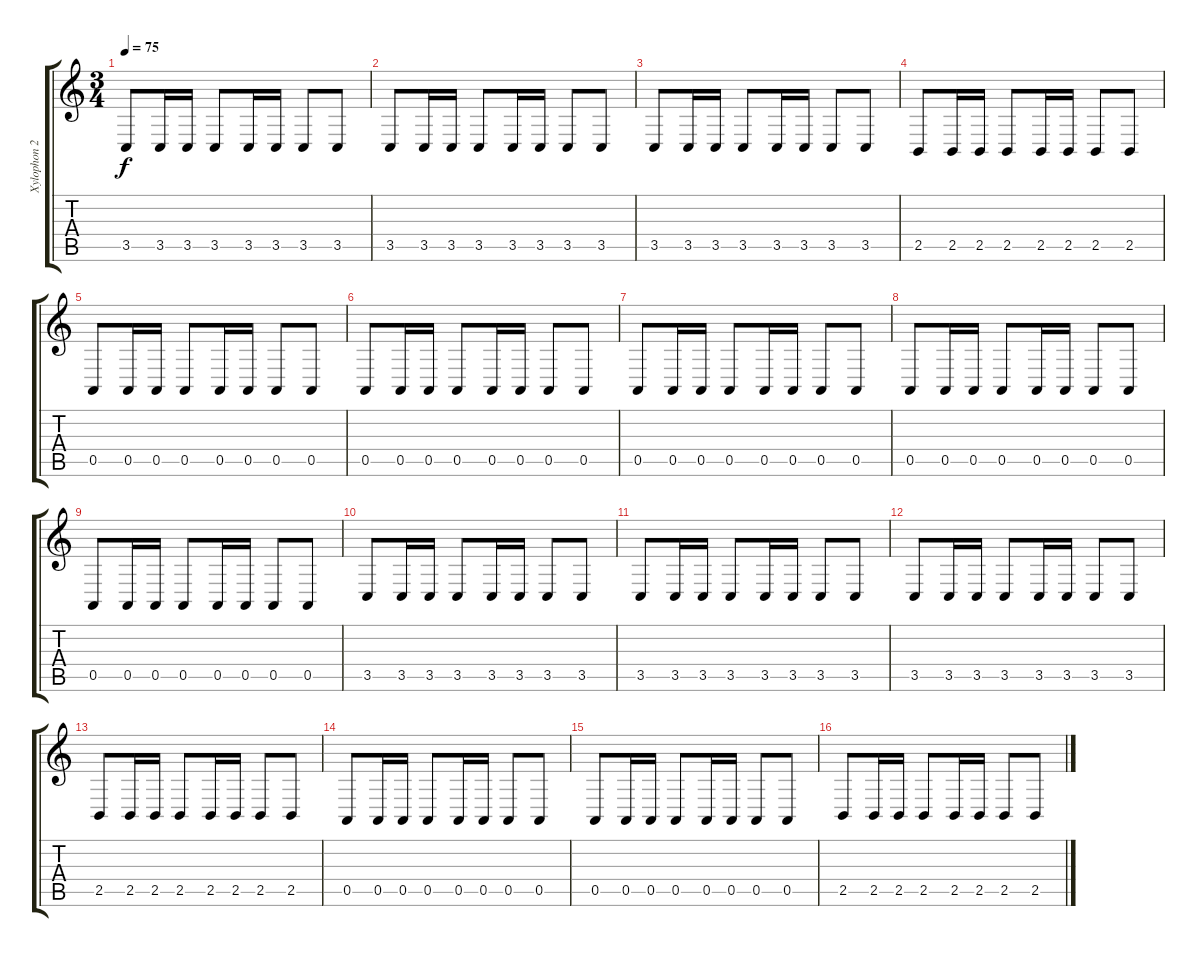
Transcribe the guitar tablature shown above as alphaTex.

\track ("Xylophon 2" "Xylophon 2") {instrument timpani}
\staff {score tabs}
\tuning (E4 B3 G3 D3 A2 E2) {hide}
\ts (3 4)
\tempo 75
\clef g2
\ks c
3.5.8{dy f} 3.5.16 3.5.16 3.5.8 3.5.16 3.5.16 3.5.8 3.5.8 |
3.5.8 3.5.16 3.5.16 3.5.8 3.5.16 3.5.16 3.5.8 3.5.8 |
3.5.8 3.5.16 3.5.16 3.5.8 3.5.16 3.5.16 3.5.8 3.5.8 |
2.5.8 2.5.16 2.5.16 2.5.8 2.5.16 2.5.16 2.5.8 2.5.8 |
0.5.8 0.5.16 0.5.16 0.5.8 0.5.16 0.5.16 0.5.8 0.5.8 |
0.5.8 0.5.16 0.5.16 0.5.8 0.5.16 0.5.16 0.5.8 0.5.8 |
0.5.8 0.5.16 0.5.16 0.5.8 0.5.16 0.5.16 0.5.8 0.5.8 |
0.5.8 0.5.16 0.5.16 0.5.8 0.5.16 0.5.16 0.5.8 0.5.8 |
0.5.8 0.5.16 0.5.16 0.5.8 0.5.16 0.5.16 0.5.8 0.5.8 |
3.5.8 3.5.16 3.5.16 3.5.8 3.5.16 3.5.16 3.5.8 3.5.8 |
3.5.8 3.5.16 3.5.16 3.5.8 3.5.16 3.5.16 3.5.8 3.5.8 |
3.5.8 3.5.16 3.5.16 3.5.8 3.5.16 3.5.16 3.5.8 3.5.8 |
2.5.8 2.5.16 2.5.16 2.5.8 2.5.16 2.5.16 2.5.8 2.5.8 |
0.5.8 0.5.16 0.5.16 0.5.8 0.5.16 0.5.16 0.5.8 0.5.8 |
0.5.8 0.5.16 0.5.16 0.5.8 0.5.16 0.5.16 0.5.8 0.5.8 |
2.5.8 2.5.16 2.5.16 2.5.8 2.5.16 2.5.16 2.5.8 2.5.8
